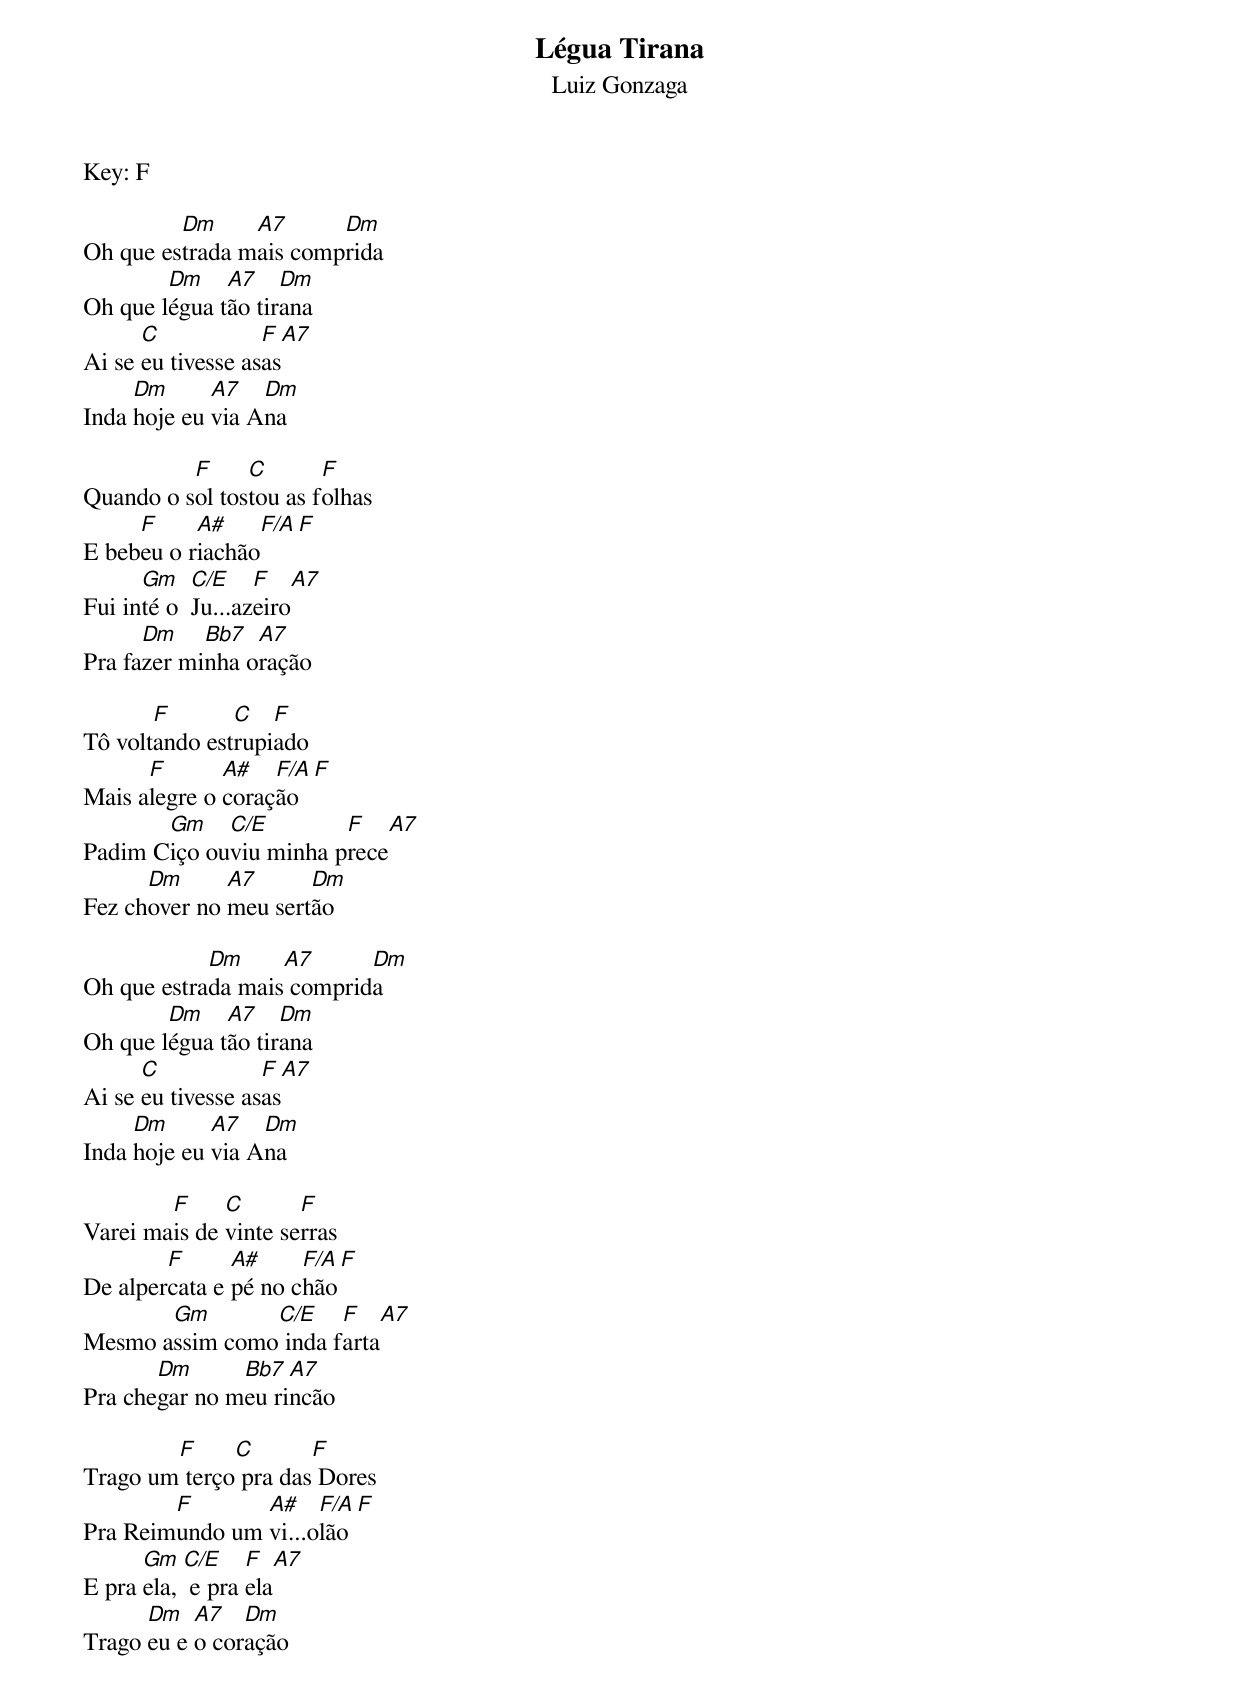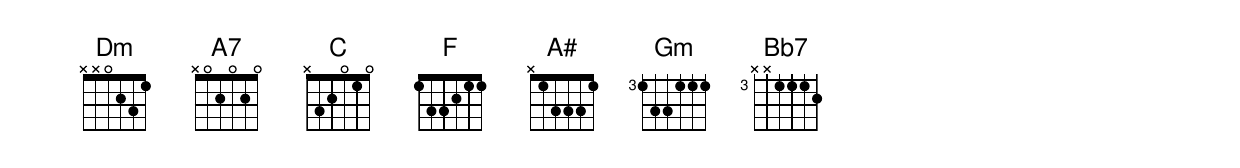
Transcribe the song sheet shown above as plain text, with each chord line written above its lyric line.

Légua Tirana
Luiz Gonzaga
Key: F

         Dm     A7      Dm
Oh que estrada mais comprida
        Dm    A7    Dm
Oh que légua tão tirana
      C            F   A7
Ai se eu tivesse asas
     Dm      A7   Dm
Inda hoje eu via Ana

          F     C       F
Quando o sol tostou as folhas
     F     A#     F/A  F
E bebeu o riachão
      Gm    C/E    F    A7
Fui inté o  Ju...azeiro
      Dm    Bb7  A7
Pra fazer minha oração

       F       C   F
Tô voltando estrupiado
      F       A#   F/A  F
Mais alegre o coração
       Gm    C/E        F    A7
Padim Ciço ouviu minha prece
      Dm      A7      Dm
Fez chover no meu sertão

            Dm     A7      Dm
Oh que estrada mais comprida
        Dm    A7    Dm
Oh que légua tão tirana
      C            F   A7
Ai se eu tivesse asas
     Dm      A7   Dm
Inda hoje eu via Ana

        F     C       F
Varei mais de vinte serras
        F      A#     F/A  F
De alpercata e pé no chão
       Gm       C/E    F    A7
Mesmo assim como inda farta
       Dm      Bb7  A7
Pra chegar no meu rincão

        F     C       F
Trago um terço pra das Dores
        F       A#    F/A  F
Pra Reimundo um vi...olão
      Gm   C/E    F    A7
E pra ela,  e pra ela
      Dm   A7   Dm
Trago eu e o coração
